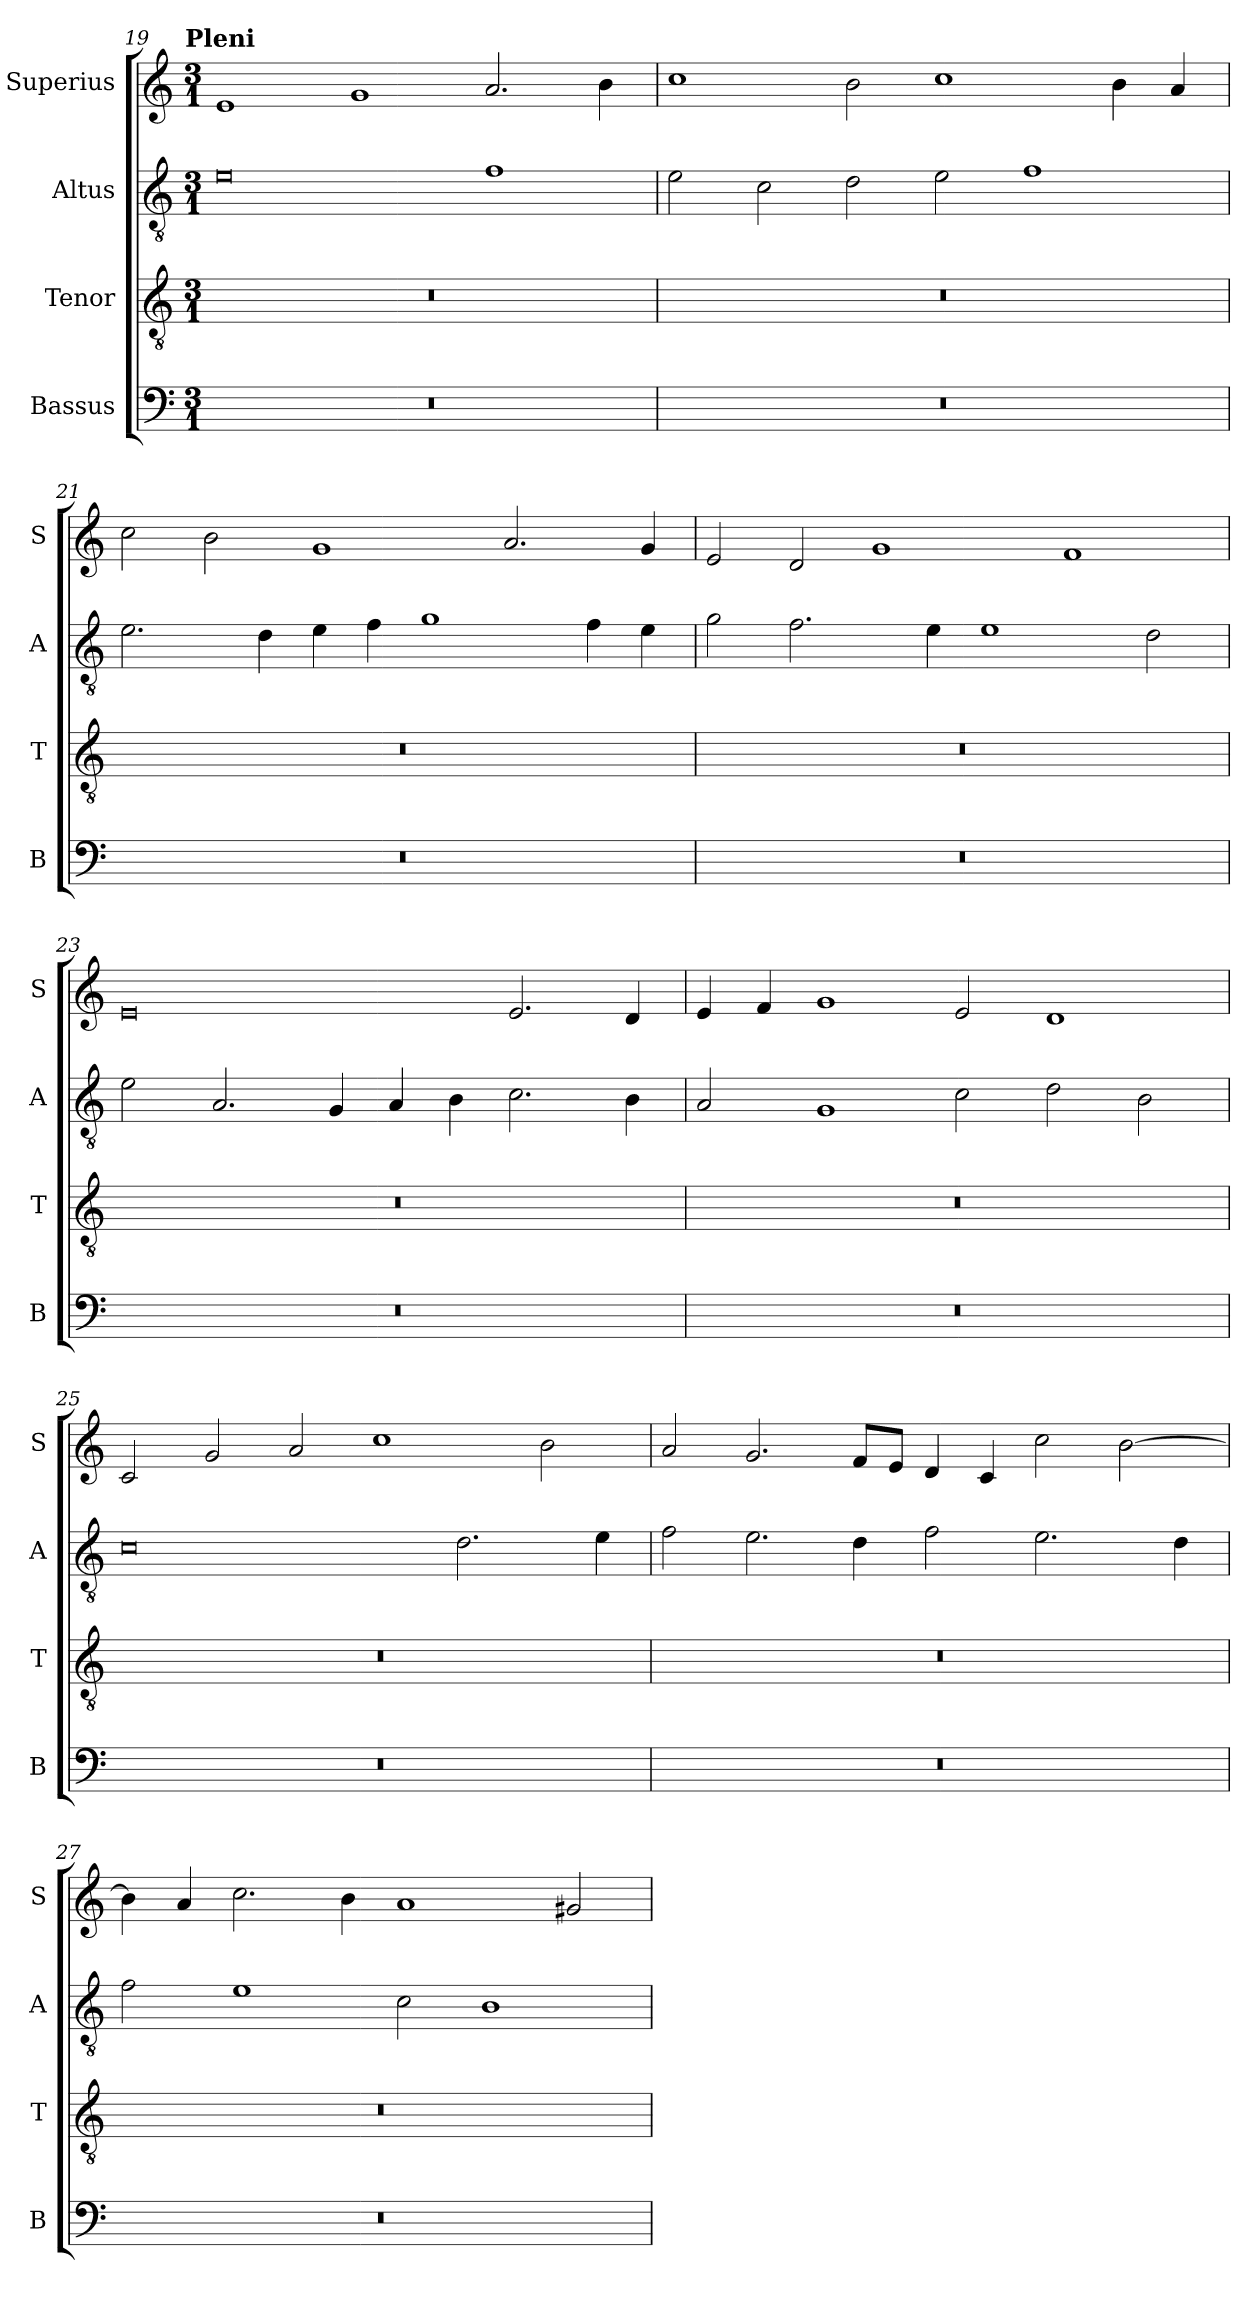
**kern	**kern	**kern	**kern
*part4	*part3	*part2	*part1
*staff4	*staff3	*staff2	*staff1
*I"Bassus	*I"Tenor	*I"Altus	*I"Superius
*I'B	*I'T	*I'A	*I'S
!!LO:LB:g=z
*clefF4	*clefGv2	*clefGv2	*clefG2
*k[]	*k[]	*k[]	*k[]
!!LO:TX:omd:t=Pleni
*M3/1	*M3/1	*M3/1	*M3/1
=19	=19	=19	=19
0.r	0.r	0e	1e
.	.	.	1g
.	.	1f	2.a/
.	.	.	4b\
=20	=20	=20	=20
0.r	0.r	2e\	1cc
.	.	2c\	.
.	.	2d\	2b\
.	.	2e\	1cc
.	.	1f	.
.	.	.	4b\
.	.	.	4a/
=21	=21	=21	=21
0.r	0.r	2.e\	2cc\
.	.	.	2b\
.	.	4d\	.
.	.	4e\	1g
.	.	4f\	.
.	.	1g	.
.	.	.	2.a/
.	.	4f\	.
.	.	4e\	4g/
=22	=22	=22	=22
0.r	0.r	2g\	2e/
.	.	2.f\	2d/
.	.	.	1g
.	.	4e\	.
.	.	1e	.
.	.	.	1f
.	.	2d\	.
=23	=23	=23	=23
0.r	0.r	2e\	0e
.	.	2.A/	.
.	.	4G/	.
.	.	4A/	.
.	.	4B\	.
.	.	2.c\	2.e/
.	.	4B\	4d/
=24	=24	=24	=24
0.r	0.r	2A/	4e/
.	.	.	4f/
.	.	1G	1g
.	.	2c\	2e/
.	.	2d\	1d
.	.	2B\	.
=25	=25	=25	=25
0.r	0.r	0c	2c/
.	.	.	2g/
.	.	.	2a/
.	.	.	1cc
.	.	2.d\	.
.	.	.	2b\
.	.	4e\	.
=26	=26	=26	=26
0.r	0.r	2f\	2a/
.	.	2.e\	2.g/
.	.	4d\	8f/L
.	.	.	8e/J
.	.	2f\	4d/
.	.	.	4c/
.	.	2.e\	2cc\
.	.	.	[2b\
.	.	4d\	.
=27	=27	=27	=27
0.r	0.r	2f\	4b\]
.	.	.	4a/
.	.	1e	2.cc\
.	.	.	4b\
.	.	2c\	1a
.	.	1B	.
.	.	.	2g#X/
=	=	=	=
*-	*-	*-	*-
